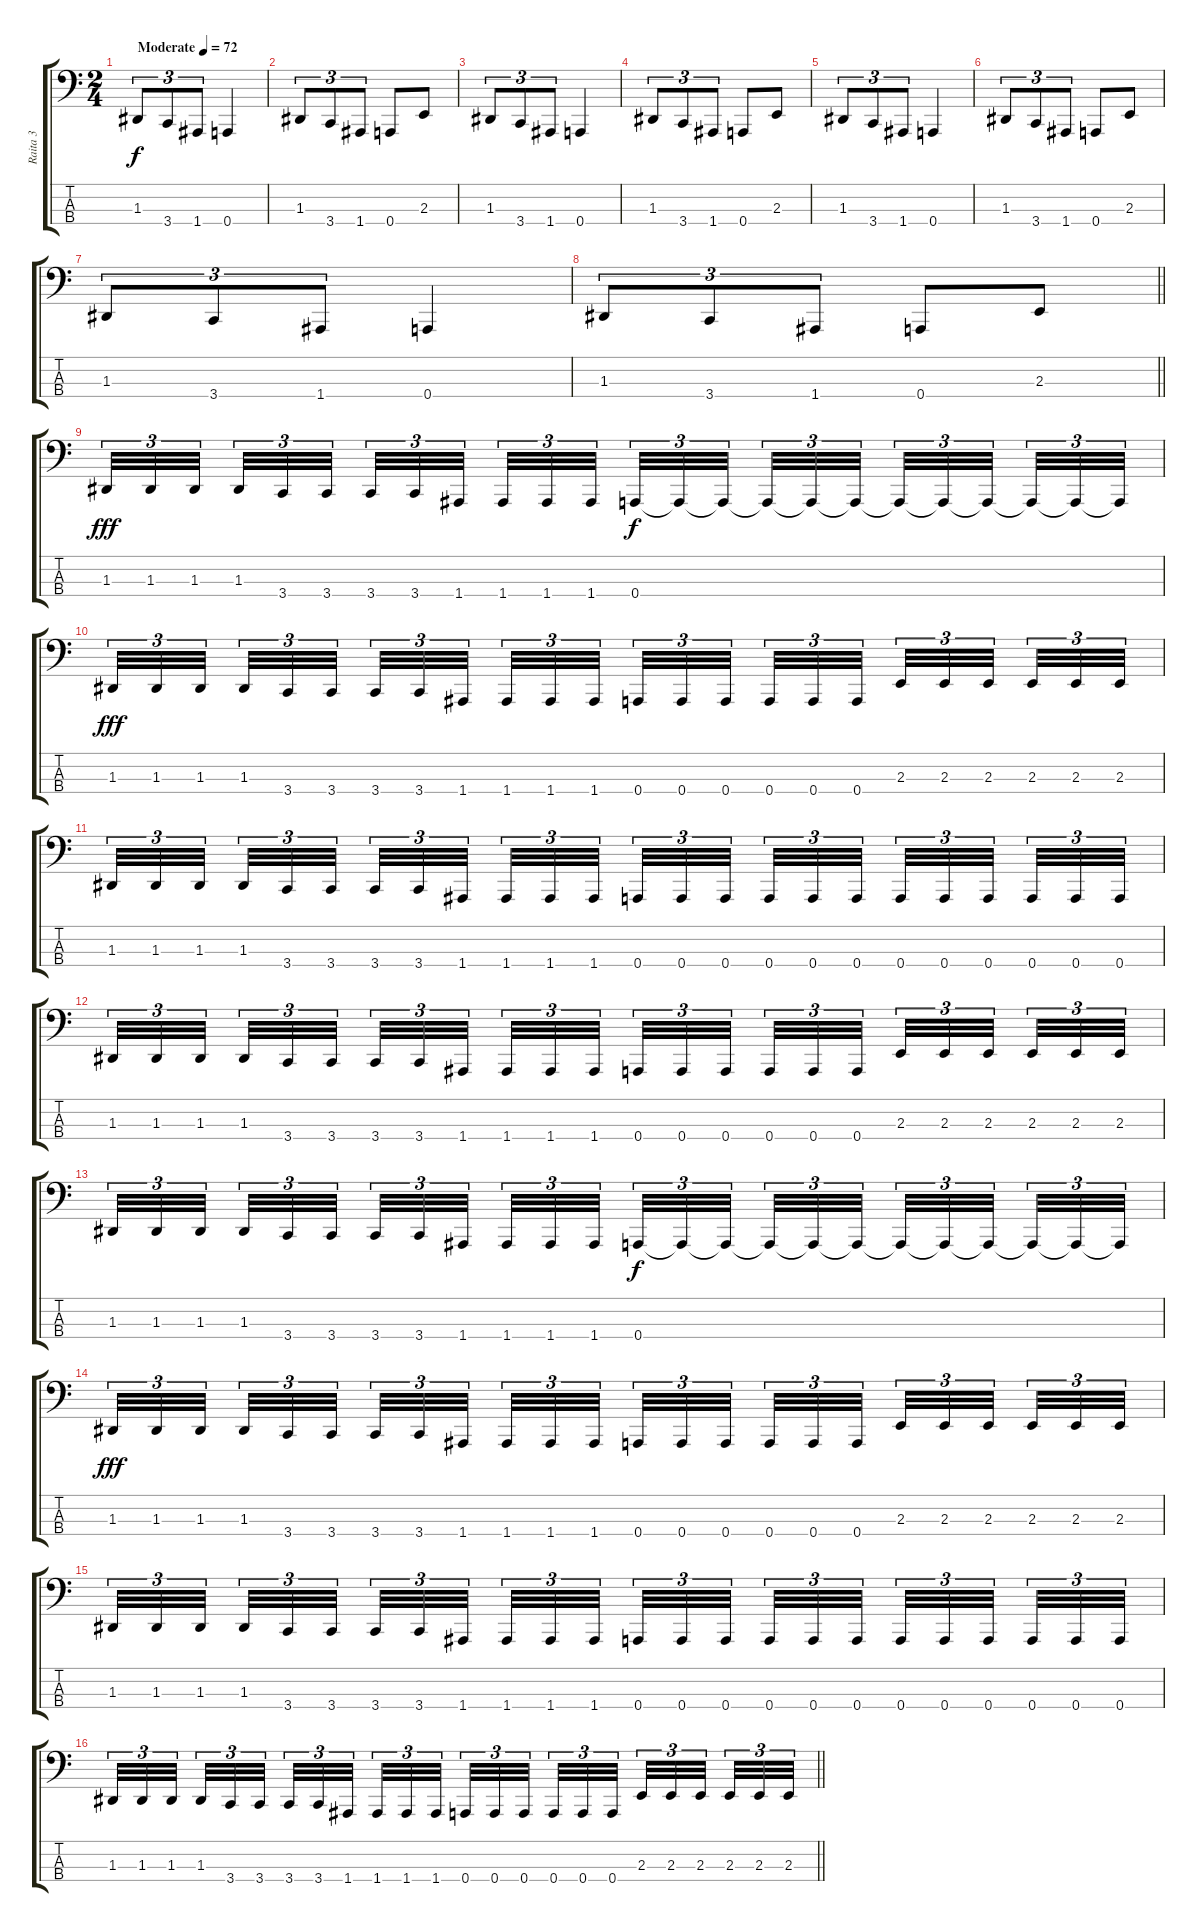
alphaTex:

\track ("Raita 3" "Raita 3") {instrument slapbass2}
\staff {score tabs}
\tuning (C2 G1 D1 A0) {hide}
\ts (2 4)
\tempo (72 "Moderate")
\clef f4
\ks c
1.3.8{tu (3 2) dy f instrument slapbass2} 3.4.8{tu (3 2)} 1.4.8{tu (3 2)} 0.4.4 |
1.3.8{tu (3 2)} 3.4.8{tu (3 2)} 1.4.8{tu (3 2)} 0.4.8 2.3.8 |
1.3.8{tu (3 2)} 3.4.8{tu (3 2)} 1.4.8{tu (3 2)} 0.4.4 |
1.3.8{tu (3 2)} 3.4.8{tu (3 2)} 1.4.8{tu (3 2)} 0.4.8 2.3.8 |
1.3.8{tu (3 2)} 3.4.8{tu (3 2)} 1.4.8{tu (3 2)} 0.4.4 |
1.3.8{tu (3 2)} 3.4.8{tu (3 2)} 1.4.8{tu (3 2)} 0.4.8 2.3.8 |
1.3.8{tu (3 2)} 3.4.8{tu (3 2)} 1.4.8{tu (3 2)} 0.4.4 |
\barLineRight lightlight
1.3.8{tu (3 2)} 3.4.8{tu (3 2)} 1.4.8{tu (3 2)} 0.4.8 2.3.8 |
1.3.32{tu (3 2) dy fff} 1.3.32{tu (3 2)} 1.3.32{tu (3 2) beam splitsecondary} 1.3.32{tu (3 2)} 3.4.32{tu (3 2)} 3.4.32{tu (3 2) beam splitsecondary} 3.4.32{tu (3 2)} 3.4.32{tu (3 2)} 1.4.32{tu (3 2) beam splitsecondary} 1.4.32{tu (3 2)} 1.4.32{tu (3 2)} 1.4.32{tu (3 2)} 0.4.32{tu (3 2) dy f} 0.4{t}.32{tu (3 2)} 0.4{t}.32{tu (3 2) beam splitsecondary} 0.4{t}.32{tu (3 2)} 0.4{t}.32{tu (3 2)} 0.4{t}.32{tu (3 2) beam splitsecondary} 0.4{t}.32{tu (3 2)} 0.4{t}.32{tu (3 2)} 0.4{t}.32{tu (3 2) beam splitsecondary} 0.4{t}.32{tu (3 2)} 0.4{t}.32{tu (3 2)} 0.4{t}.32{tu (3 2)} |
1.3.32{tu (3 2) dy fff} 1.3.32{tu (3 2)} 1.3.32{tu (3 2) beam splitsecondary} 1.3.32{tu (3 2)} 3.4.32{tu (3 2)} 3.4.32{tu (3 2) beam splitsecondary} 3.4.32{tu (3 2)} 3.4.32{tu (3 2)} 1.4.32{tu (3 2) beam splitsecondary} 1.4.32{tu (3 2)} 1.4.32{tu (3 2)} 1.4.32{tu (3 2)} 0.4.32{tu (3 2)} 0.4.32{tu (3 2)} 0.4.32{tu (3 2) beam splitsecondary} 0.4.32{tu (3 2)} 0.4.32{tu (3 2)} 0.4.32{tu (3 2) beam splitsecondary} 2.3.32{tu (3 2)} 2.3.32{tu (3 2)} 2.3.32{tu (3 2) beam splitsecondary} 2.3.32{tu (3 2)} 2.3.32{tu (3 2)} 2.3.32{tu (3 2)} |
1.3.32{tu (3 2)} 1.3.32{tu (3 2)} 1.3.32{tu (3 2) beam splitsecondary} 1.3.32{tu (3 2)} 3.4.32{tu (3 2)} 3.4.32{tu (3 2) beam splitsecondary} 3.4.32{tu (3 2)} 3.4.32{tu (3 2)} 1.4.32{tu (3 2) beam splitsecondary} 1.4.32{tu (3 2)} 1.4.32{tu (3 2)} 1.4.32{tu (3 2)} 0.4.32{tu (3 2)} 0.4.32{tu (3 2)} 0.4.32{tu (3 2) beam splitsecondary} 0.4.32{tu (3 2)} 0.4.32{tu (3 2)} 0.4.32{tu (3 2) beam splitsecondary} 0.4.32{tu (3 2)} 0.4.32{tu (3 2)} 0.4.32{tu (3 2) beam splitsecondary} 0.4.32{tu (3 2)} 0.4.32{tu (3 2)} 0.4.32{tu (3 2)} |
1.3.32{tu (3 2)} 1.3.32{tu (3 2)} 1.3.32{tu (3 2) beam splitsecondary} 1.3.32{tu (3 2)} 3.4.32{tu (3 2)} 3.4.32{tu (3 2) beam splitsecondary} 3.4.32{tu (3 2)} 3.4.32{tu (3 2)} 1.4.32{tu (3 2) beam splitsecondary} 1.4.32{tu (3 2)} 1.4.32{tu (3 2)} 1.4.32{tu (3 2)} 0.4.32{tu (3 2)} 0.4.32{tu (3 2)} 0.4.32{tu (3 2) beam splitsecondary} 0.4.32{tu (3 2)} 0.4.32{tu (3 2)} 0.4.32{tu (3 2) beam splitsecondary} 2.3.32{tu (3 2)} 2.3.32{tu (3 2)} 2.3.32{tu (3 2) beam splitsecondary} 2.3.32{tu (3 2)} 2.3.32{tu (3 2)} 2.3.32{tu (3 2)} |
1.3.32{tu (3 2)} 1.3.32{tu (3 2)} 1.3.32{tu (3 2) beam splitsecondary} 1.3.32{tu (3 2)} 3.4.32{tu (3 2)} 3.4.32{tu (3 2) beam splitsecondary} 3.4.32{tu (3 2)} 3.4.32{tu (3 2)} 1.4.32{tu (3 2) beam splitsecondary} 1.4.32{tu (3 2)} 1.4.32{tu (3 2)} 1.4.32{tu (3 2)} 0.4.32{tu (3 2) dy f} 0.4{t}.32{tu (3 2)} 0.4{t}.32{tu (3 2) beam splitsecondary} 0.4{t}.32{tu (3 2)} 0.4{t}.32{tu (3 2)} 0.4{t}.32{tu (3 2) beam splitsecondary} 0.4{t}.32{tu (3 2)} 0.4{t}.32{tu (3 2)} 0.4{t}.32{tu (3 2) beam splitsecondary} 0.4{t}.32{tu (3 2)} 0.4{t}.32{tu (3 2)} 0.4{t}.32{tu (3 2)} |
1.3.32{tu (3 2) dy fff} 1.3.32{tu (3 2)} 1.3.32{tu (3 2) beam splitsecondary} 1.3.32{tu (3 2)} 3.4.32{tu (3 2)} 3.4.32{tu (3 2) beam splitsecondary} 3.4.32{tu (3 2)} 3.4.32{tu (3 2)} 1.4.32{tu (3 2) beam splitsecondary} 1.4.32{tu (3 2)} 1.4.32{tu (3 2)} 1.4.32{tu (3 2)} 0.4.32{tu (3 2)} 0.4.32{tu (3 2)} 0.4.32{tu (3 2) beam splitsecondary} 0.4.32{tu (3 2)} 0.4.32{tu (3 2)} 0.4.32{tu (3 2) beam splitsecondary} 2.3.32{tu (3 2)} 2.3.32{tu (3 2)} 2.3.32{tu (3 2) beam splitsecondary} 2.3.32{tu (3 2)} 2.3.32{tu (3 2)} 2.3.32{tu (3 2)} |
1.3.32{tu (3 2)} 1.3.32{tu (3 2)} 1.3.32{tu (3 2) beam splitsecondary} 1.3.32{tu (3 2)} 3.4.32{tu (3 2)} 3.4.32{tu (3 2) beam splitsecondary} 3.4.32{tu (3 2)} 3.4.32{tu (3 2)} 1.4.32{tu (3 2) beam splitsecondary} 1.4.32{tu (3 2)} 1.4.32{tu (3 2)} 1.4.32{tu (3 2)} 0.4.32{tu (3 2)} 0.4.32{tu (3 2)} 0.4.32{tu (3 2) beam splitsecondary} 0.4.32{tu (3 2)} 0.4.32{tu (3 2)} 0.4.32{tu (3 2) beam splitsecondary} 0.4.32{tu (3 2)} 0.4.32{tu (3 2)} 0.4.32{tu (3 2) beam splitsecondary} 0.4.32{tu (3 2)} 0.4.32{tu (3 2)} 0.4.32{tu (3 2)} |
\barLineRight lightlight
1.3.32{tu (3 2)} 1.3.32{tu (3 2)} 1.3.32{tu (3 2) beam splitsecondary} 1.3.32{tu (3 2)} 3.4.32{tu (3 2)} 3.4.32{tu (3 2) beam splitsecondary} 3.4.32{tu (3 2)} 3.4.32{tu (3 2)} 1.4.32{tu (3 2) beam splitsecondary} 1.4.32{tu (3 2)} 1.4.32{tu (3 2)} 1.4.32{tu (3 2)} 0.4.32{tu (3 2)} 0.4.32{tu (3 2)} 0.4.32{tu (3 2) beam splitsecondary} 0.4.32{tu (3 2)} 0.4.32{tu (3 2)} 0.4.32{tu (3 2) beam splitsecondary} 2.3.32{tu (3 2)} 2.3.32{tu (3 2)} 2.3.32{tu (3 2) beam splitsecondary} 2.3.32{tu (3 2)} 2.3.32{tu (3 2)} 2.3.32{tu (3 2)}
